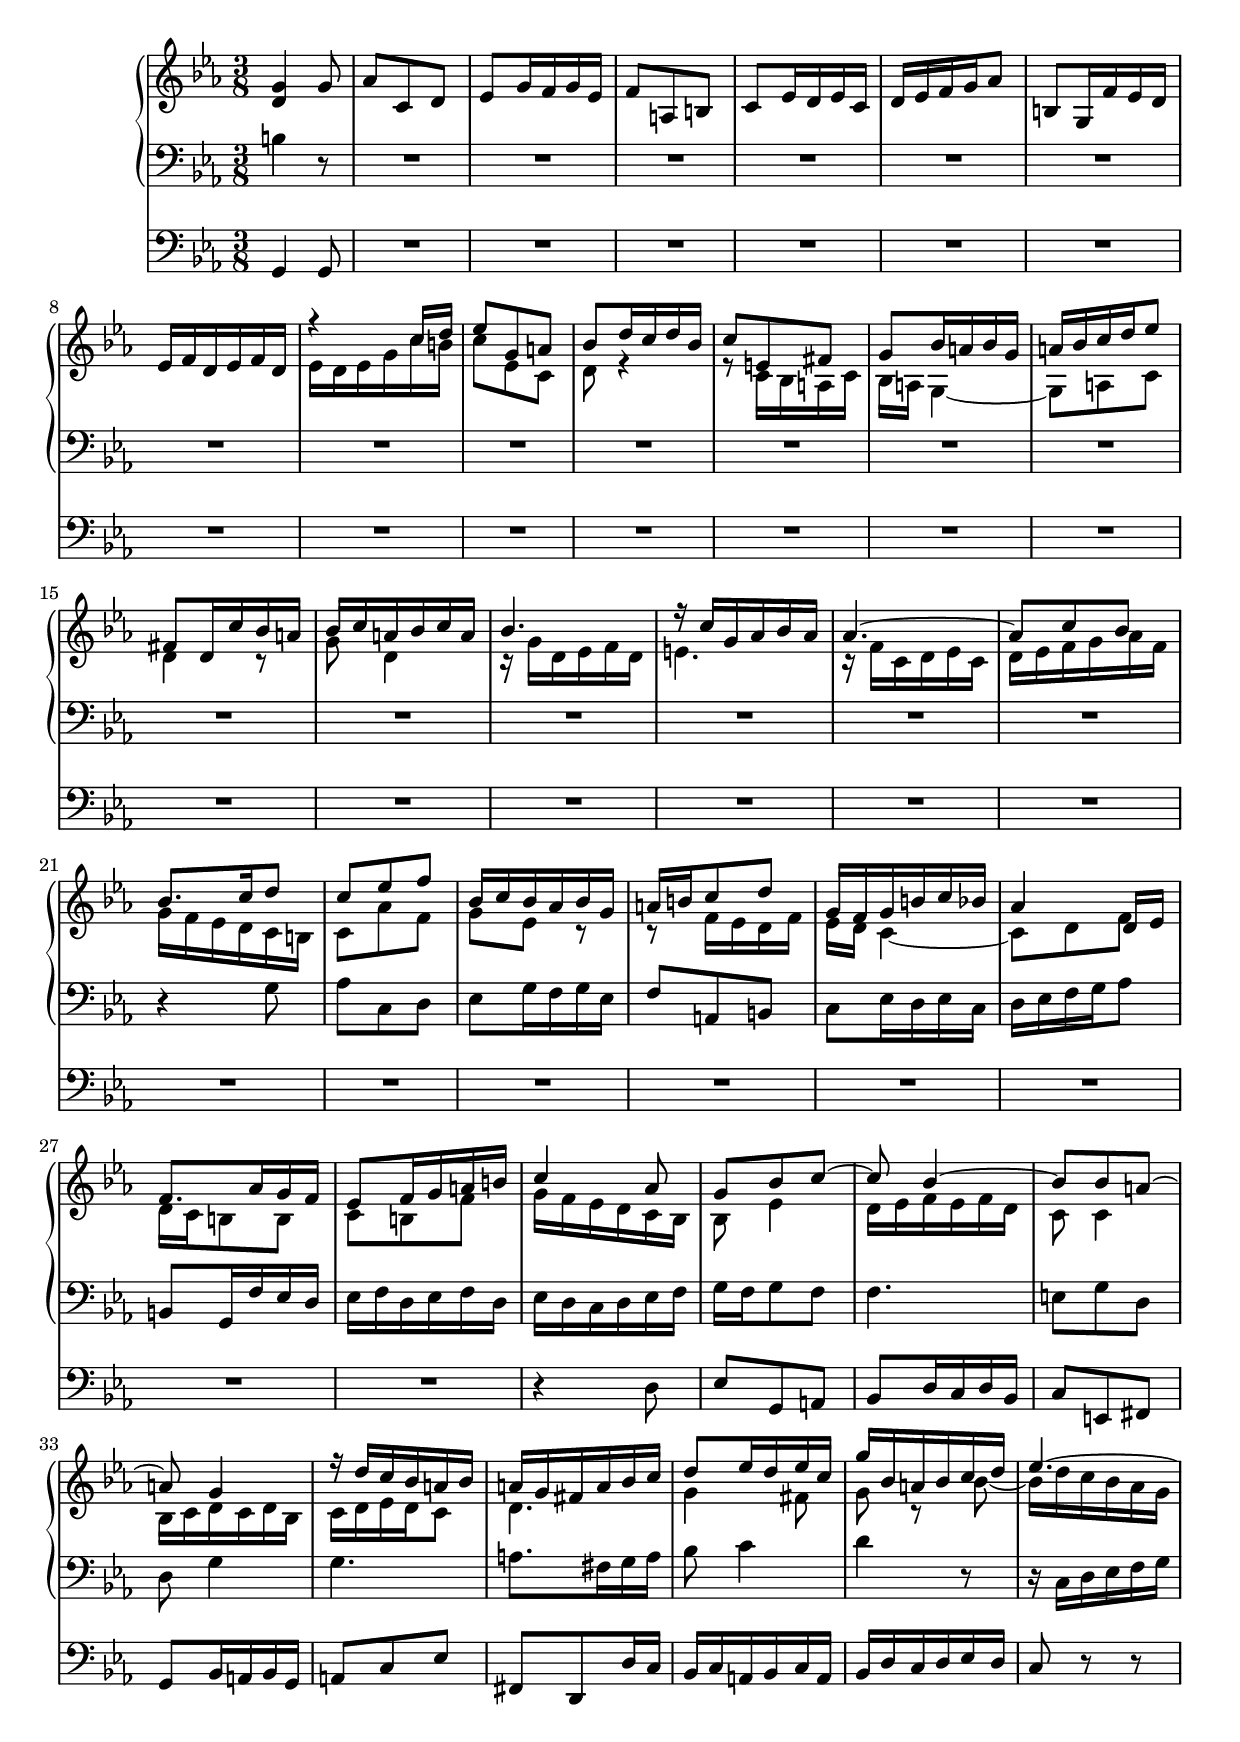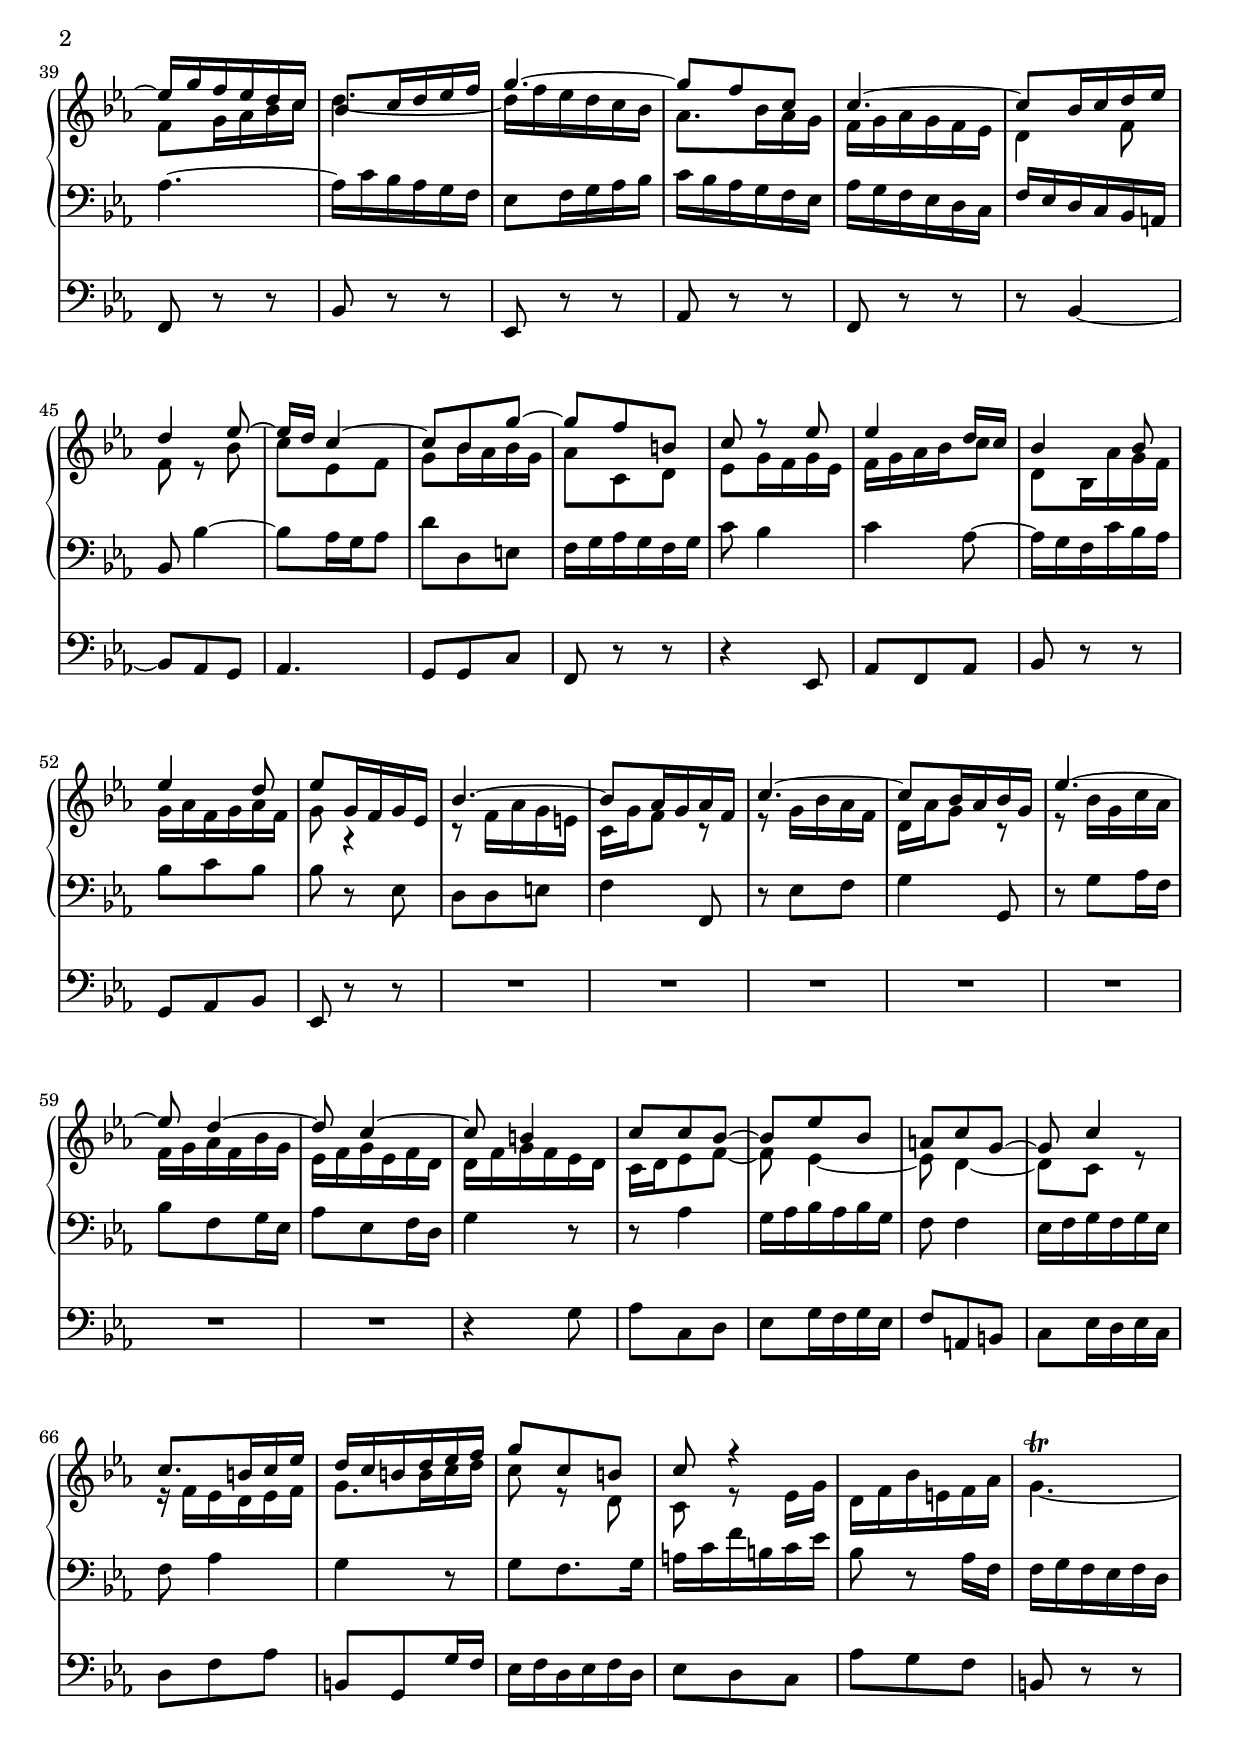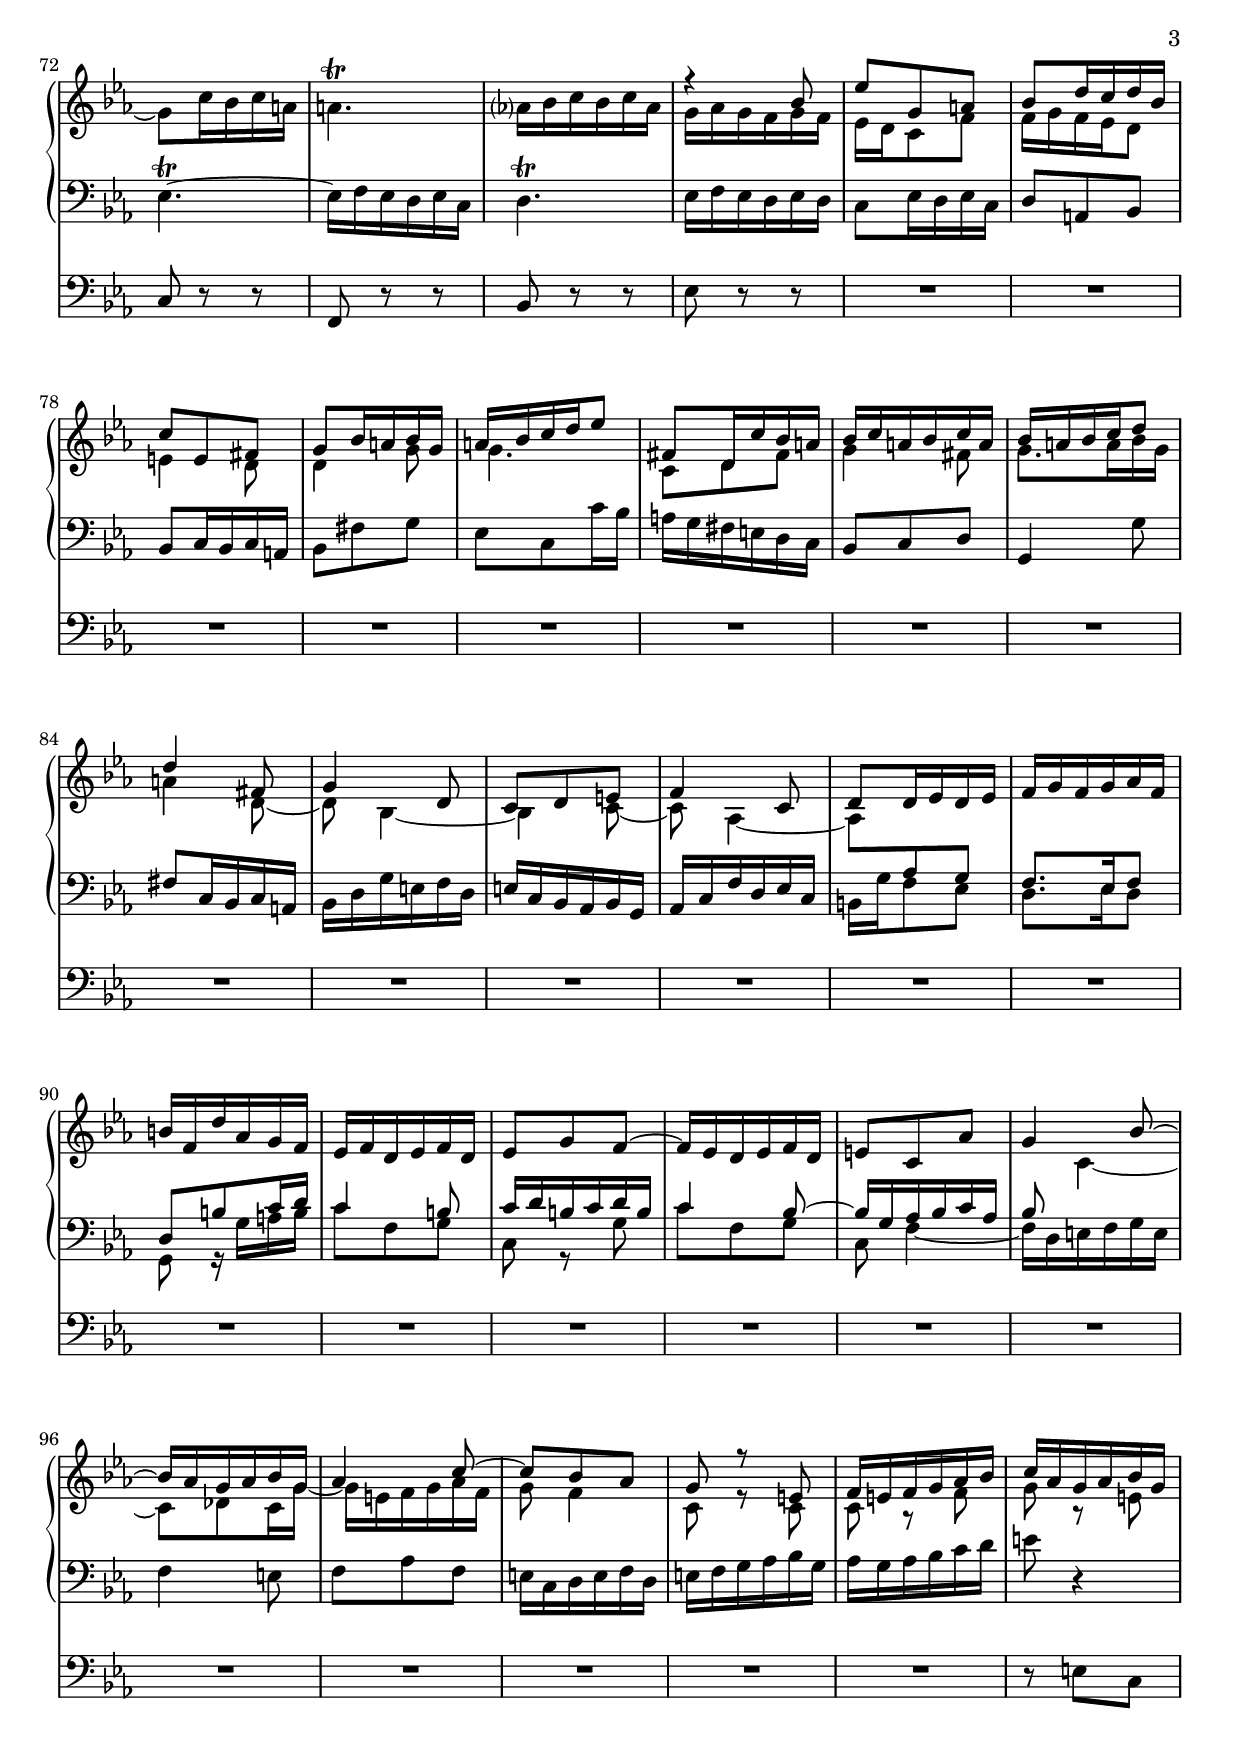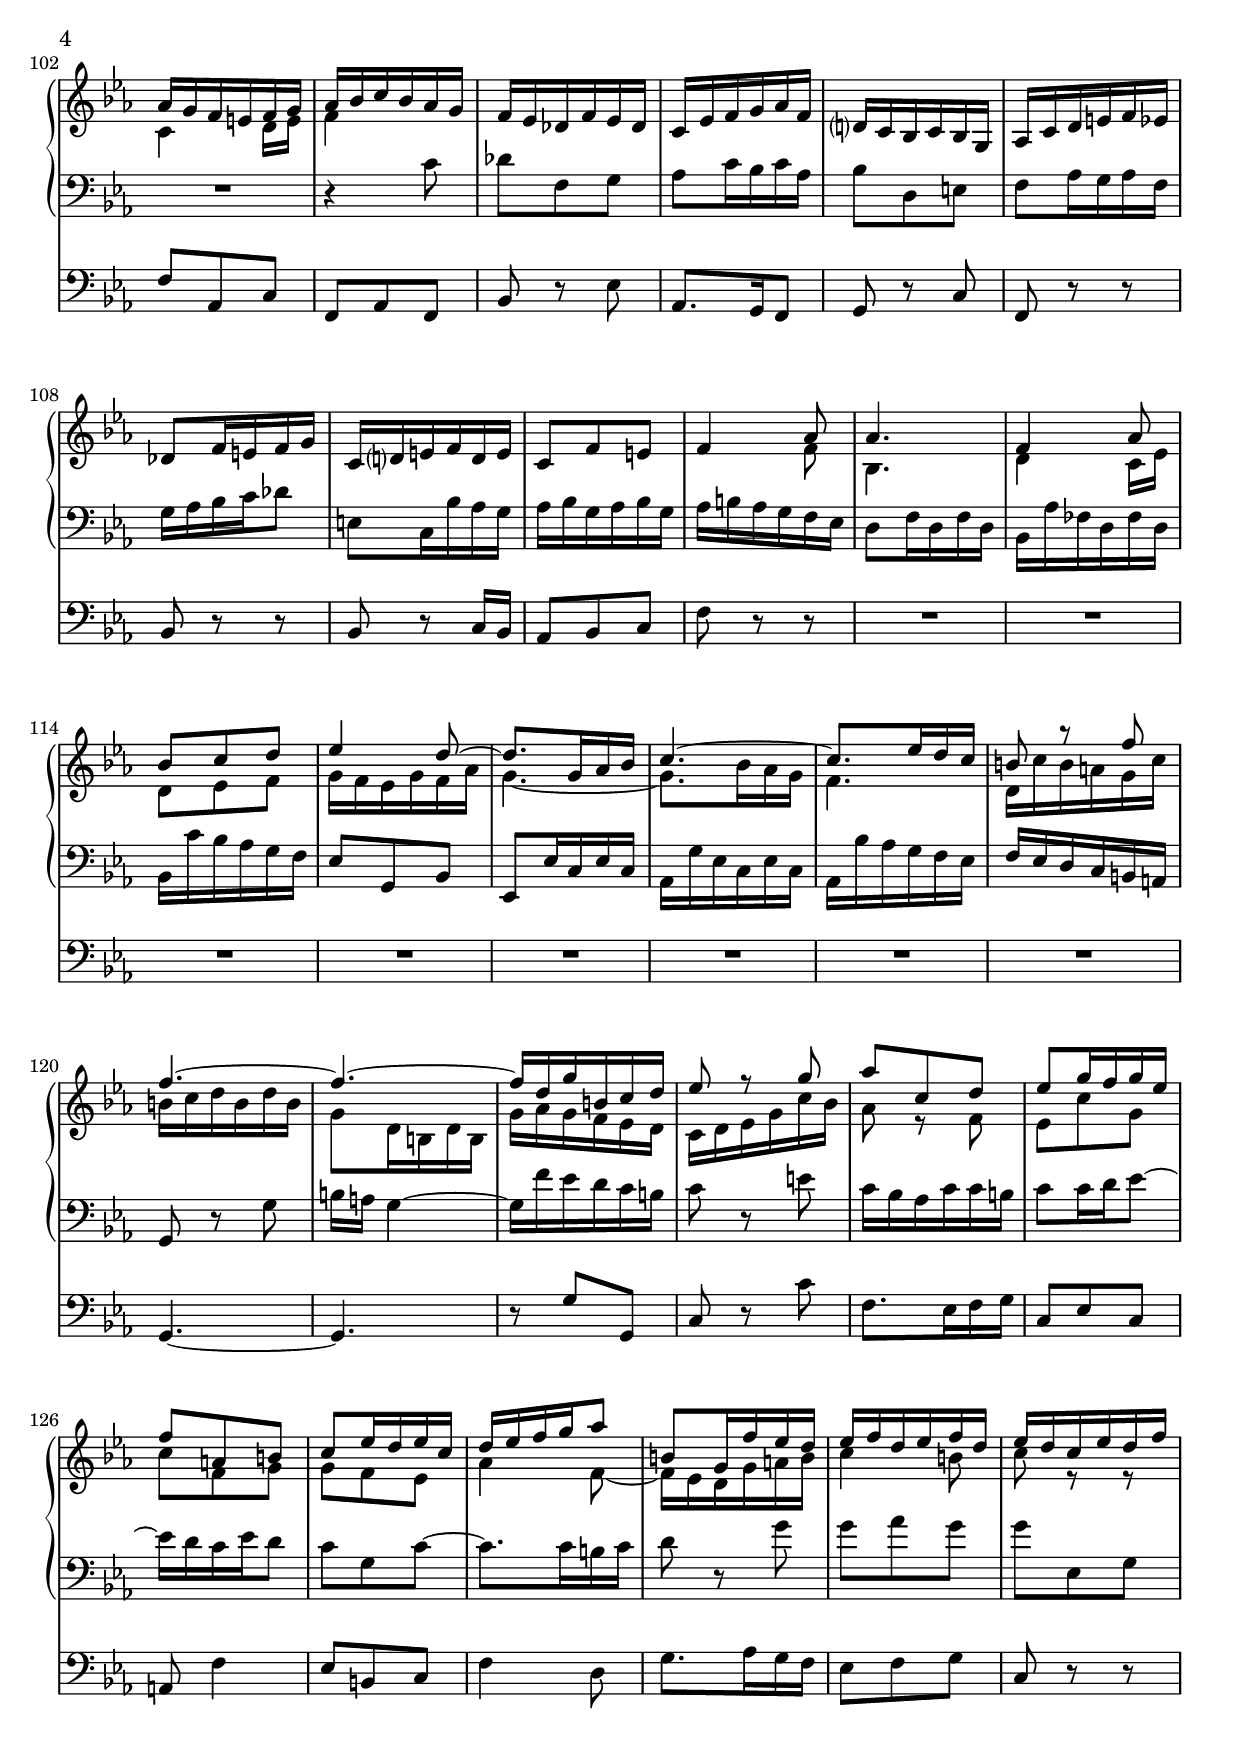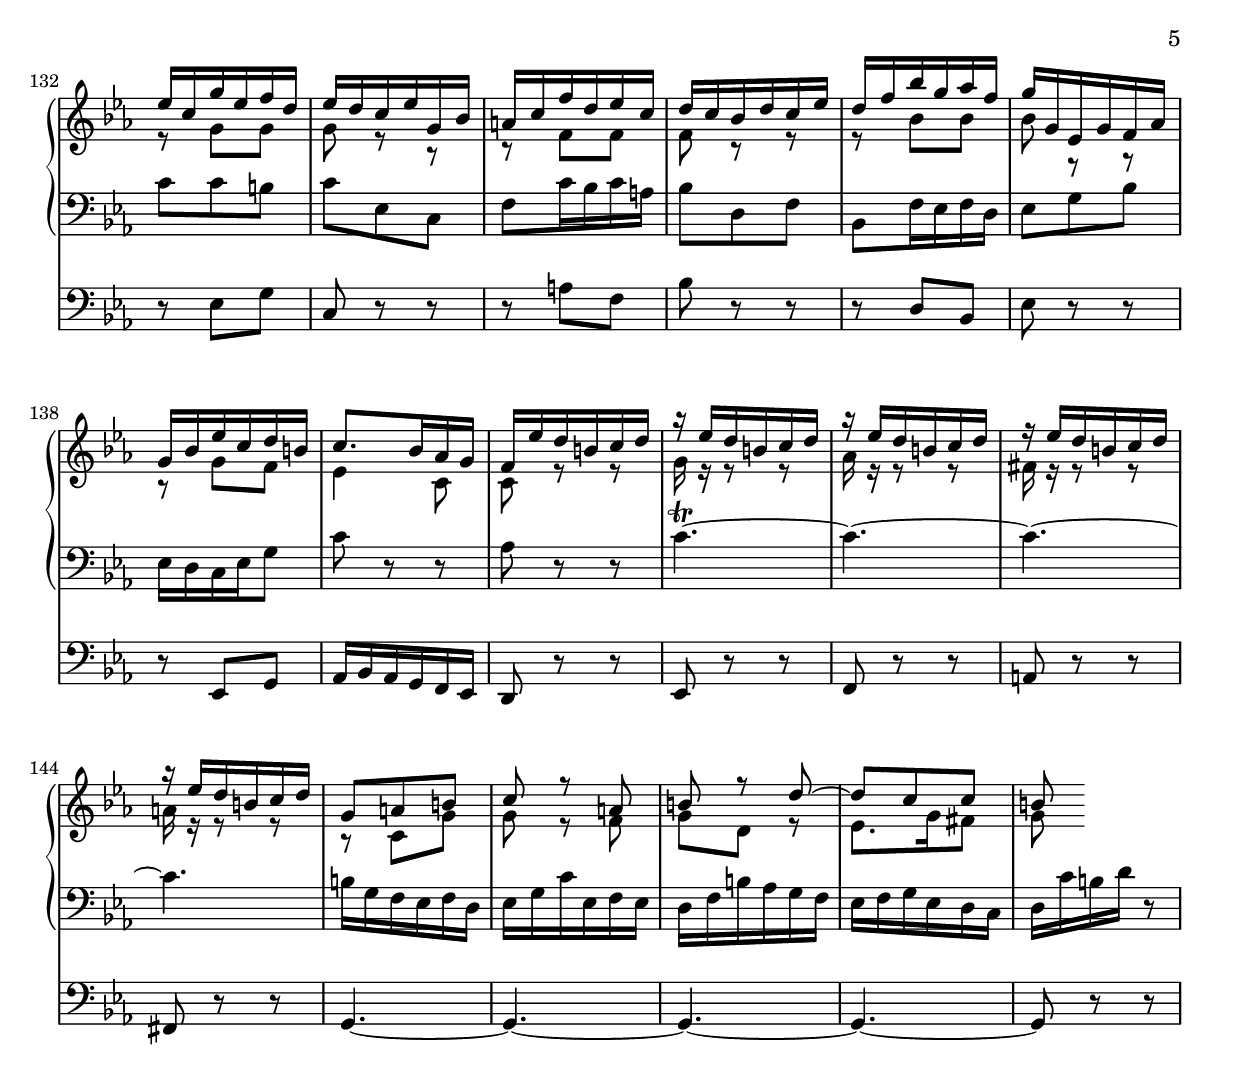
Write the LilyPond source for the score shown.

\version "2.18.0"

\version "2.18.0"

keyTime = { \key c \minor \time 4/4 }
dashPlus = "trill"
gMinorScaleHarmonic = \relative g' {g a bes c d ees fis g}

repeatedPedalPatternC = \relative c {c4 c,2 c'4}
repeatedPedalPatternG = \relative g, {g4 g'2 g,4}

firstBarMotiefVoiceOne = \relative c'' {g16 g a b c d ees f ees d ees c}
risingFigure = \relative g {a bes a bes c a bes c}


subjectNotes = 
\relative c''
{
	aes8 c, d | ees g16 f g16 ees | f8 a, b | c ees16 d ees c |
	d ees f g aes8 | b, g16 f' ees d | ees f d ees f d |
}

pedalSubjectNotes = 
\relative c''
{
	aes8 c, d | ees g16 f g16 ees | f8 a, b | c ees16 d ees c |
	d8 f aes8 | b, g8 g'16 f | ees f d ees f d |
}

counterSubjectNotes = 
\relative c''
{
	c8 ees, c | d r4 | r8 c16 bes a c | bes a g4~ |
	g8 a c | d4 r8 | g8 d4 |
}

eFlatMajorScale = 
\relative ees' {ees f g aes bes c d}

subject =
#(define-music-function
     (parser location p)
     (ly:pitch?)
   #{
   		\transpose c $p \subjectNotes
   #})
   
counterSubject =
#(define-music-function
	(parser location p)
	(ly:pitch?)
	#{
		\transpose g $p \counterSubjectNotes
	#})
	
oneQuaverTwoRest = 
#(define-music-function
	(parser location p)
	(ly:pitch?)
	#{
		{$p 8 r8 r8 }
	#})

repeatedSemiquaverPatternOverPedal = 
\relative c''
{
	r16 ees d b c d |  
}

soprano = 
\relative c'
{
	\time 3/8
	s4.*8 |
	\voiceOne r4 c'16 d | \subject g |
	bes4. | r16 c g aes bes aes | aes4.~ | aes8 c bes |
	bes8. c16 d8 | c8 ees f | bes,16 c bes aes bes g |
	a b c8 d | g,16 f g b c bes | aes4 d,16 ees | f8. aes16 g f |
	ees8 f16 g a b | c4 aes8 | g bes c~ | c bes4~ | bes8 bes a~ |
	a g4 | r16 d' c bes a bes|  a g fis a bes c | d8 ees16 d ees c |
	g' bes, a bes c d | ees4.~ | ees16 g f ees d c | bes8 c16 d ees f |
	g4.~ | g8 f c | c4.~ | c8 bes16 c d ees | d4 ees8~ | ees16 d c4~ |
	c8 bes g'~ | g f b, | c r ees | ees4 d16 c | bes4 bes8 | ees4 d8 |
	ees8 g,16 f g ees | bes'4.~ | bes8 aes16 g aes f |
	c'4.~ | c8 bes16 aes bes g | ees'4.~| ees8 d4~ | d8 c4~| c8 b4 |
	c8 c bes~ | bes ees bes | a c g~| g8 c4 | c8. b16 c ees |
	d c b d ees f | g8 c, b | c8 r4 | s4.*5 |
	r4 bes8 | \subject g | bes16 a bes c d8 | d4 fis,8 | g4 d8 |
	c d e | f4 c8 | d d16 ees d ees | f g f g aes f | b f d' aes g f |
	ees f d ees f d | ees8 g f~ | f16 ees d ees f d | e8 c aes' |
	g4 bes8~ | bes16 aes g aes bes g | aes4 c8~ | c bes aes |
	g8 r e | f16 e f g aes bes | c aes g aes bes g | aes g f e f g |
	aes bes c bes aes g | \oneVoice f ees des f ees des | c ees f g aes f |
	d? c bes c bes g | aes c d e f ees | des8 f16 e f g | c, d? e f d e |
	c8 f e | f4 \voiceOne aes8 | aes4. | f4 aes8 | bes c d | ees4 d8~ |
	d8. g,16 aes bes | c4.~ | c8. ees16 d c | b8 r f' | f4.~ | f4.~ |
	f16 d g b, c d | ees8 r g | \subject c' | ees16 d c ees d f | ees c g' ees f d |
	ees d c ees g, bes | a c f d ees c | d c bes d c ees | d f bes g aes f |
	g g, ees g f aes | g bes ees c d b | c8. bes16 aes g | f16 ees' d b c d | \repeatedSemiquaverPatternOverPedal |
	\repeatedSemiquaverPatternOverPedal | \repeatedSemiquaverPatternOverPedal |
	\repeatedSemiquaverPatternOverPedal | g,8 a b | c r a | b r d~ |
	d c c | b
	
}

alto =
\relative c'' 
{
	\time 3/8
	<g d>4 g8 | \subject c
	\voiceTwo ees16 d ees g c b |
	\counterSubject g |
	r16 g d ees f d | e4. | r16 f c d ees c | d ees f g aes f |
	g f ees d c b | c8 aes'f | g ees r8 | r8 f16 ees d f |
	ees d c4~ | c8 d f | d16 c b8 b | c b f' |
	g16 f ees d c bes | bes8 ees4 | d16 ees f ees f d |
	c8 c4 | bes16 c d c d bes | c d ees d c8 | d4. | g4 fis8 |
	g8 r8 bes~| bes16 d c bes aes g | f8 g16 aes bes c |
	d4.~ | d16 f ees d c bes | aes8. bes16 aes g | f g aes g f ees |
	d4 f8 | f8 r bes | c ees, f | g bes16 aes bes g | aes8 c, d |
	ees g16 f g ees | f g aes bes c8 | d, bes16 aes' g f |
	g aes f g aes f | g8 r4 | r8 f16 aes g e | c g' f8 r8 |
	r8 g16 bes aes f | d aes' g8 r8 | r8 bes16 g16 c aes |
	f g aes f bes g | ees f g ees f d | d f g f ees d | c d ees8 f~ |
	f8 ees4~ | ees8 d4~ | d8 c8 r8 | r16 f ees d ees f | g8. b16 c d |
	c8 r d, | c r ees16 g | d f bes e, f aes | g4.~^+ | g8 c16 bes c a |
	a4.^+ | aes?16 bes c bes c aes | g aes g f g f | ees d c8 f |
	f16 g f ees d8 | e4 d8 | d4 g8 | g4. | c,8 d fis | g4 fis8 |
	g8. a16 bes g | a4 d,8~ | d8 bes4~ | bes4 c8~ | c8 aes4~ | 
	aes8 
	\change Staff = "Manual Two" \voiceOne aes g | f8. ees16 f8 | d b' c16 d | c4 b8 |
	c16 d b c d b | c4 bes8~ | bes16 g aes bes c aes | bes8
	\change Staff = "Manual One" \voiceTwo c4~ | c8 des c16 g'~ |
	g e f g aes f | g8 f4 | c8 r c | c r f | g r e | c4 d16 e | f4 s8 |
	s4.*7 | s4 f8 | bes,4. | d4 c16 ees | d8 ees f | g16 f ees g f aes |
	g4.~ | g8. bes16 aes g | f4. | d16 c' b a g c | b c d b d b |
	g8 d16 b d b | g' aes g f ees d | c d ees g c bes | aes8 r f |
	ees c' g | c f, g | g f ees | aes4 f8~ | f16 ees d g a b | c4 b8 |
	c8 r r8 | r g g | g r r | r f f | f r r | r bes bes | bes r r |
	r g f | ees4 c8 | c r r | g'16 r r8 r | aes16 r r8 r | fis16 r r8 r |
	a16 r r8 r | r c, g' | g r f | g d r | ees8. g16 fis8 | g 
	
}

tenor = \relative c
{
	\time 3/8
	b'4 r8 | R4.*19 |
	r4 g8 | \subject c,
	ees16 d c d ees f | g16 f g8 f8 | f4. |
	e8 g d | d8 g4 | g4. | a8. fis16 g a | bes8 c4 | d4 r8 |
	r16 c, d ees f g | aes4.~ | aes16 c bes aes g f |
	ees8 f16 g aes bes | c bes aes g f ees | aes g f ees d c |
	f ees d c bes a | bes8 bes'4~ | bes8 aes16 g aes8 | d8 d, e |
	f16 g aes g f g | c8 bes4 | c aes8~ | aes16 g f c' bes aes |
	bes8 c bes | bes8 r8 ees, | d d e | f4 f,8 | r8 ees' f | g4 g,8 |
	r8 g' aes16 f | bes8 f8 g16 ees | aes8 ees f16 d | g4 r8 |
	r8 aes4 | g16 aes bes aes bes g | f8 f4 | ees16 f g f g ees |
	f8 aes4 | g4 r8 | g8 f8. g16 | a16 c f b, c ees |
	bes8 r8 aes16 f | f g f ees f d | ees4.~-+ |
	ees16 f ees d ees c | d4.-+ | ees16 f ees d ees d |
	c8 ees16 d ees c | d8 a bes | bes8 c16 bes c a | bes8 fis' g |
	ees c c'16 bes | a g fis e d c | bes8 c d | g,4 g'8 |
	fis c16 bes c a | bes d g e f d | e c bes aes bes g |
	aes c f d ees c | b g' f8 ees | d8. ees16 d8 | \voiceTwo g, r16 g'16 a b |
	c8 f, g | c, r g' | c f, g | c, f4~ | f16 d e f g e | f4 \oneVoice e8 |
	f aes f | e16 c d e f d | e f g aes bes g | aes g aes bes c d |
	e8 r4 | R4. | r4 c8 | \subject f, | aes16 b aes g f ees |
	d8 f16 d f d | bes16 aes' fes d fes d | bes  c' bes aes g f |
	ees8 g, bes | ees, ees'16 c ees c | aes g' ees c ees c |
	aes bes' aes g f ees | f ees d c b a | g8 r g' | b16 a g4~ |
	g16 f' ees d c b | c8 r e | c16 bes aes c c b | c8 c16 d ees8~ |
	ees16 d c ees d8 | c8 g c~ | c8. c16 b c | d8 r g | g aes g |
	g ees, g | c c b | c ees, c | f c'16 bes c a | bes8 d, f | bes, f'16 ees f d |
	ees8 g bes | ees,16 d c ees g8 | c r r  | aes r r | c4.-+~ |
	c4.~ |c4.~ |c4. | b16 g f ees f d | ees g c ees, f ees | d f b aes g f |
	ees f g ees d c | d c' b d r8 | 
}

bass =
\relative c
{
	\time 3/8
	g4 g8 | R4.*27 | r4 d'8 |
	\transpose c g,, \pedalSubjectNotes |
	bes16 d c d ees d |
	\oneQuaverTwoRest c |
	\oneQuaverTwoRest f, |
	\oneQuaverTwoRest bes |
	\oneQuaverTwoRest ees, |
	\oneQuaverTwoRest aes |
	\oneQuaverTwoRest f |
	r8 bes4~ | bes8 aes g | aes4. | g8 g c | \oneQuaverTwoRest f, |
	r4 ees8 | aes f aes | \oneQuaverTwoRest bes |
	g aes bes | \oneQuaverTwoRest ees, |
	R4.*7 | r4 g'8 | \transpose c c, \pedalSubjectNotes |
	ees8 d c | aes' g f | \oneQuaverTwoRest b, |
	\oneQuaverTwoRest c |
	\oneQuaverTwoRest f, |
	\oneQuaverTwoRest bes |
	\oneQuaverTwoRest ees |
	R4.*25 | r8 e c | f aes, c | f, aes f | bes r ees | aes,8. g16 f8 |
	g r c | f, r8 r8 |
	\oneQuaverTwoRest bes | bes r c16 bes | aes8 bes c | \oneQuaverTwoRest f |
	R4.*8 | g,4.~ | g4. | r8 g' g, | c r c' | f,8. ees16 f g | c,8 ees c |
	a f'4 | ees8 b c | f4 d8 | g8. aes16 g f | ees8 f g | c, r r |
	r ees g | \oneQuaverTwoRest c, | r a' f | \oneQuaverTwoRest bes |
	r d, bes | \oneQuaverTwoRest ees | r ees, g | aes16 bes aes g f ees |
	\oneQuaverTwoRest d |
	\oneQuaverTwoRest ees |
	\oneQuaverTwoRest f |
	\oneQuaverTwoRest a |
	\oneQuaverTwoRest fis |
	g4.~ | g4.~ | g4.~ | g4.~ | g8 r r | 
}

keyTime = { \key c \minor \time 3/8 }
\score
{
  <<
    \new PianoStaff
    <<
      \new Staff = "Manual One"
      <<
      	\keyTime
        \clef "treble"
        \new Voice
        {
          \voiceOne
          \soprano
        }
        \new Voice
        {
          \voiceTwo
          \oneVoice \alto
        }
      >>
      
      \new Staff = "Manual Two"
       \with  {\override VerticalAxisGroup.staff-staff-spacing.stretchability = 5}
      <<
      	\keyTime
        \clef "bass"
        \new Voice
        {
          \tenor
        }
      >>
    >>
    
    \new Staff = "Pedal"
    <<
    	\keyTime
      \clef "bass"
      \new Voice
      {
        \bass
      }
    >>
  >>
}